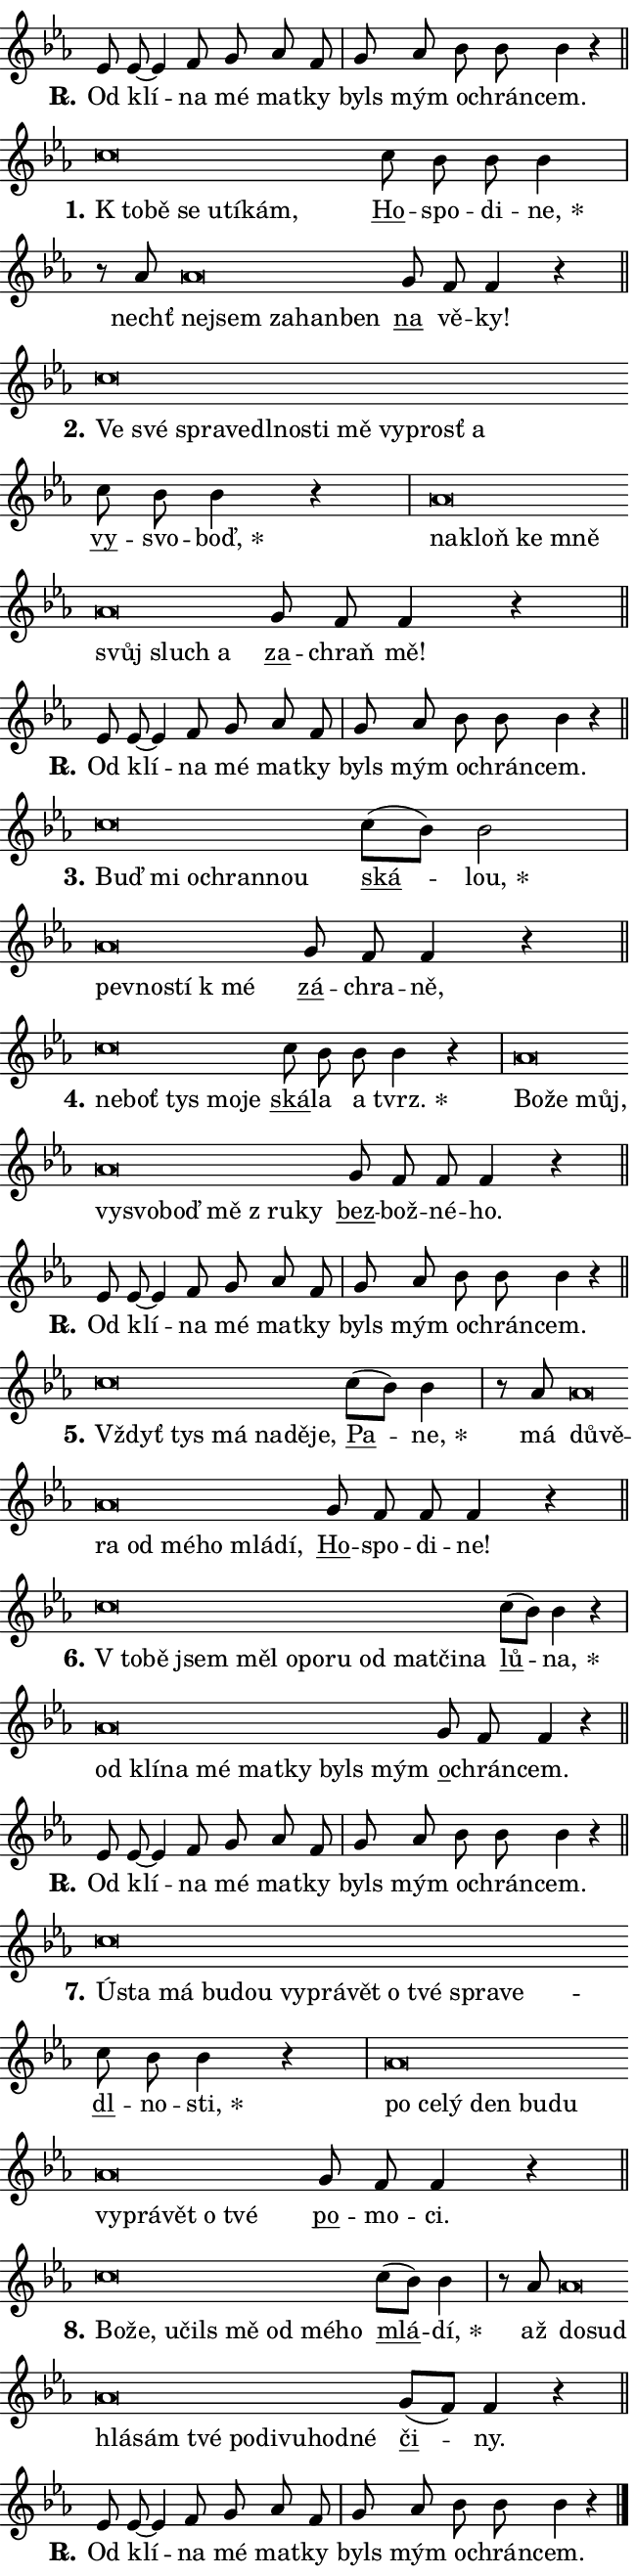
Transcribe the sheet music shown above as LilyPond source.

\version "2.24.0"
\header { tagline = "" }
\paper {
  indent = 0\cm
  top-margin = 0\cm
  right-margin = 0.13\cm % to fit lyric hyphens
  bottom-margin = 0\cm
  left-margin = 0\cm
  paper-width = 11\cm
  page-breaking = #ly:one-page-breaking
  system-system-spacing.basic-distance = #11
  score-system-spacing.basic-distance = #11
  ragged-last = ##f
}


%% Author: Thomas Morley
%% https://lists.gnu.org/archive/html/lilypond-user/2020-05/msg00002.html
#(define (line-position grob)
"Returns position of @var[grob} in current system:
   @code{'start}, if at first time-step
   @code{'end}, if at last time-step
   @code{'middle} otherwise
"
  (let* ((col (ly:item-get-column grob))
         (ln (ly:grob-object col 'left-neighbor))
         (rn (ly:grob-object col 'right-neighbor))
         (col-to-check-left (if (ly:grob? ln) ln col))
         (col-to-check-right (if (ly:grob? rn) rn col))
         (break-dir-left
           (and
             (ly:grob-property col-to-check-left 'non-musical #f)
             (ly:item-break-dir col-to-check-left)))
         (break-dir-right
           (and
             (ly:grob-property col-to-check-right 'non-musical #f)
             (ly:item-break-dir col-to-check-right))))
        (cond ((eqv? 1 break-dir-left) 'start)
              ((eqv? -1 break-dir-right) 'end)
              (else 'middle))))

#(define (tranparent-at-line-position vctor)
  (lambda (grob)
  "Relying on @code{line-position} select the relevant enry from @var{vctor}.
Used to determine transparency,"
    (case (line-position grob)
      ((end) (not (vector-ref vctor 0)))
      ((middle) (not (vector-ref vctor 1)))
      ((start) (not (vector-ref vctor 2))))))

noteHeadBreakVisibility =
#(define-music-function (break-visibility)(vector?)
"Makes @code{NoteHead}s transparent relying on @var{break-visibility}"
#{
  \override NoteHead.transparent =
    #(tranparent-at-line-position break-visibility)
#})

#(define delete-ledgers-for-transparent-note-heads
  (lambda (grob)
    "Reads whether a @code{NoteHead} is transparent.
If so this @code{NoteHead} is removed from @code{'note-heads} from
@var{grob}, which is supposed to be @code{LedgerLineSpanner}.
As a result ledgers are not printed for this @code{NoteHead}"
    (let* ((nhds-array (ly:grob-object grob 'note-heads))
           (nhds-list
             (if (ly:grob-array? nhds-array)
                 (ly:grob-array->list nhds-array)
                 '()))
           ;; Relies on the transparent-property being done before
           ;; Staff.LedgerLineSpanner.after-line-breaking is executed.
           ;; This is fragile ...
           (to-keep
             (remove
               (lambda (nhd)
                 (ly:grob-property nhd 'transparent #f))
               nhds-list)))
      ;; TODO find a better method to iterate over grob-arrays, similiar
      ;; to filter/remove etc for lists
      ;; For now rebuilt from scratch
      (set! (ly:grob-object grob 'note-heads)  '())
      (for-each
        (lambda (nhd)
          (ly:pointer-group-interface::add-grob grob 'note-heads nhd))
        to-keep))))

squashNotes = {
  \override NoteHead.X-extent = #'(-0.2 . 0.2)
  \override NoteHead.Y-extent = #'(-0.75 . 0)
  \override NoteHead.stencil =
    #(lambda (grob)
       (let ((pos (ly:grob-property grob 'staff-position)))
         (begin
           (if (< pos -7) (display "ERROR: Lower brevis then expected\n") (display ""))
           (if (<= pos -6) ly:text-interface::print ly:note-head::print))))
}
unSquashNotes = {
  \revert NoteHead.X-extent
  \revert NoteHead.Y-extent
  \revert NoteHead.stencil
}

hideNotes = \noteHeadBreakVisibility #begin-of-line-visible
unHideNotes = \noteHeadBreakVisibility #all-visible

% work-around for resetting accidentals
% https://lilypond.org/doc/v2.23/Documentation/notation/displaying-rhythms#unmetered-music
cadenzaMeasure = {
  \cadenzaOff
  \partial 1024 s1024
  \cadenzaOn
}

#(define-markup-command (accent layout props text) (markup?)
  "Underline accented syllable"
  (interpret-markup layout props
    #{\markup \override #'(offset . 4.3) \underline { #text }#}))

responsum = \markup \concat {
  "R" \hspace #-1.05 \path #0.1 #'((moveto 0 0.07) (lineto 0.9 0.8)) \hspace #0.05 "."
}

spaceSize = #0.6828661417322834 % exact space size for TeX Gyre Schola

\layout {
  \context {
    \Staff
    \remove "Time_signature_engraver"
    \override LedgerLineSpanner.after-line-breaking = #delete-ledgers-for-transparent-note-heads
  }
  \context {
    \Lyrics {
      \override LyricSpace.minimum-distance = \spaceSize
      \override LyricText.font-name = #"TeX Gyre Schola"
      \override LyricText.font-size = 1
      \override StanzaNumber.font-name = #"TeX Gyre Schola Bold"
      \override StanzaNumber.font-size = 1
    }
  }
  \context {
    \Score 
    \override NoteHead.text =
      #(lambda (grob) 
        (let ((pos (ly:grob-property grob 'staff-position)))
          #{\markup {
            \combine
              \halign #-0.55 \raise #(if (= pos -6) 0 0.5) \override #'(thickness . 2) \draw-line #'(3.2 . 0)
              \musicglyph "noteheads.sM1"
          }#}))
  }
}

% magnetic-lyrics.ily
%
%   written by
%     Jean Abou Samra <jean@abou-samra.fr>
%     Werner Lemberg <wl@gnu.org>
%
%   adapted by
%     Jiri Hon <jiri.hon@gmail.com>
%
% Version 2022-Apr-15

% https://www.mail-archive.com/lilypond-user@gnu.org/msg149350.html

#(define (Left_hyphen_pointer_engraver context)
   "Collect syllable-hyphen-syllable occurrences in lyrics and store
them in properties.  This engraver only looks to the left.  For
example, if the lyrics input is @code{foo -- bar}, it does the
following.

@itemize @bullet
@item
Set the @code{text} property of the @code{LyricHyphen} grob between
@q{foo} and @q{bar} to @code{foo}.

@item
Set the @code{left-hyphen} property of the @code{LyricText} grob with
text @q{foo} to the @code{LyricHyphen} grob between @q{foo} and
@q{bar}.
@end itemize

Use this auxiliary engraver in combination with the
@code{lyric-@/text::@/apply-@/magnetic-@/offset!} hook."
   (let ((hyphen #f)
         (text #f))
     (make-engraver
      (acknowledgers
       ((lyric-syllable-interface engraver grob source-engraver)
        (set! text grob)))
      (end-acknowledgers
       ((lyric-hyphen-interface engraver grob source-engraver)
        ;(when (not (grob::has-interface grob 'lyric-space-interface))
          (set! hyphen grob)));)
      ((stop-translation-timestep engraver)
       (when (and text hyphen)
         (ly:grob-set-object! text 'left-hyphen hyphen))
       (set! text #f)
       (set! hyphen #f)))))

#(define (lyric-text::apply-magnetic-offset! grob)
   "If the space between two syllables is less than the value in
property @code{LyricText@/.details@/.squash-threshold}, move the right
syllable to the left so that it gets concatenated with the left
syllable.

Use this function as a hook for
@code{LyricText@/.after-@/line-@/breaking} if the
@code{Left_@/hyphen_@/pointer_@/engraver} is active."
   (let ((hyphen (ly:grob-object grob 'left-hyphen #f)))
     (when hyphen
       (let ((left-text (ly:spanner-bound hyphen LEFT)))
         (when (grob::has-interface left-text 'lyric-syllable-interface)
           (let* ((common (ly:grob-common-refpoint grob left-text X))
                  (this-x-ext (ly:grob-extent grob common X))
                  (left-x-ext
                   (begin
                     ;; Trigger magnetism for left-text.
                     (ly:grob-property left-text 'after-line-breaking)
                     (ly:grob-extent left-text common X)))
                  ;; `delta` is the gap width between two syllables.
                  (delta (- (interval-start this-x-ext)
                            (interval-end left-x-ext)))
                  (details (ly:grob-property grob 'details))
                  (threshold (assoc-get 'squash-threshold details 0.2)))
             (when (< delta threshold)
               (let* (;; We have to manipulate the input text so that
                      ;; ligatures crossing syllable boundaries are not
                      ;; disabled.  For languages based on the Latin
                      ;; script this is essentially a beautification.
                      ;; However, for non-Western scripts it can be a
                      ;; necessity.
                      (lt (ly:grob-property left-text 'text))
                      (rt (ly:grob-property grob 'text))
                      (is-space (grob::has-interface hyphen 'lyric-space-interface))
                      (space (if is-space " " ""))
                      (extra-delta (if is-space spaceSize 0))
                      ;; Append new syllable.
                      (ltrt-space (if (and (string? lt) (string? rt))
                                (string-append lt space rt)
                                (make-concat-markup (list lt space rt))))
                      ;; Right-align `ltrt` to the right side.
                      (ltrt-space-markup (grob-interpret-markup
                               grob
                               (make-translate-markup
                                (cons (interval-length this-x-ext) 0)
                                (make-right-align-markup ltrt-space)))))
                 (begin
                   ;; Don't print `left-text`.
                   (ly:grob-set-property! left-text 'stencil #f)
                   ;; Set text and stencil (which holds all collected
                   ;; syllables so far) and shift it to the left.
                   (ly:grob-set-property! grob 'text ltrt-space)
                   (ly:grob-set-property! grob 'stencil ltrt-space-markup)
                   (ly:grob-translate-axis! grob (- (- delta extra-delta)) X))))))))))


#(define (lyric-hyphen::displace-bounds-first grob)
   ;; Make very sure this callback isn't triggered too early.
   (let ((left (ly:spanner-bound grob LEFT))
         (right (ly:spanner-bound grob RIGHT)))
     (ly:grob-property left 'after-line-breaking)
     (ly:grob-property right 'after-line-breaking)
     (ly:lyric-hyphen::print grob)))

squashThreshold = #0.4

\layout {
  \context {
    \Lyrics
    \consists #Left_hyphen_pointer_engraver
    \override LyricText.after-line-breaking =
      #lyric-text::apply-magnetic-offset!
    \override LyricHyphen.stencil = #lyric-hyphen::displace-bounds-first
    \override LyricText.details.squash-threshold = \squashThreshold
    \override LyricHyphen.minimum-distance = 0
    \override LyricHyphen.minimum-length = \squashThreshold
  }
}

squashText = \override LyricText.details.squash-threshold = 9999
unSquashText = \override LyricText.details.squash-threshold = \squashThreshold

leftText = \override LyricText.self-alignment-X = #LEFT
unLeftText = \revert LyricText.self-alignment-X

starOffset = #(lambda (grob) 
                (let ((x_offset (ly:self-alignment-interface::aligned-on-x-parent grob)))
                  (if (= x_offset 0) 0 (+ x_offset 1.2))))

star = #(define-music-function (syllable)(string?)
"Append star separator at the end of a syllable"
#{
  \once \override LyricText.X-offset = #starOffset
  \lyricmode { \markup {
    #syllable
    \override #'((font-name . "TeX Gyre Schola Bold")) \hspace #0.2 \lower #0.65 \larger "*"
  } }
#})

starAccent = #(define-music-function (syllable)(string?)
"Append star separator at the end of a syllable and make accent"
#{
  \once \override LyricText.X-offset = #starOffset
  \lyricmode { \markup {
    \accent #syllable
    \override #'((font-name . "TeX Gyre Schola Bold")) \hspace #0.2 \lower #0.65 \larger "*"
  } }
#})

breath = #(define-music-function (syllable)(string?)
"Append breathing indicator at the end of a syllable"
#{
  \lyricmode { \markup { #syllable "+" } }
#})

optionalBreath = #(define-music-function (syllable)(string?)
"Append optional breathing indicator at the end of a syllable"
#{
  \lyricmode { \markup { #syllable "(+)" } }
#})


\score {
    <<
        \new Voice = "melody" { \cadenzaOn \key es \major \relative { es'8 es~ es4 f8 g as f \cadenzaMeasure \bar "|" g as bes bes bes4 r \cadenzaMeasure \bar "||" \break } }
        \new Lyrics \lyricsto "melody" { \lyricmode { \set stanza = \responsum
Od klí -- na mé mat -- ky byls mým o -- chrán -- cem. } }
    >>
    \layout {}
}

\score {
    <<
        \new Voice = "melody" { \cadenzaOn \key es \major \relative { \squashNotes c''\breve*1/16 \hideNotes \breve*1/16 \bar "" \breve*1/16 \bar "" \breve*1/16 \bar "" \breve*1/16 \breve*1/16 \bar "" \unHideNotes \unSquashNotes \bar "" c8 bes bes bes4 \cadenzaMeasure \bar "|" r8 as8 \squashNotes as\breve*1/16 \hideNotes \breve*1/16 \bar "" \breve*1/16 \bar "" \breve*1/16 \breve*1/16 \bar "" \unHideNotes \unSquashNotes \bar "" g8 f f4 r \cadenzaMeasure \bar "||" \break } }
        \new Lyrics \lyricsto "melody" { \lyricmode { \set stanza = "1."
\leftText "K to" -- \squashText bě se u -- tí -- kám, \unLeftText \unSquashText \markup \accent Ho -- spo -- di -- \star ne, nechť \leftText nej -- \squashText sem za -- han -- ben \unLeftText \unSquashText \markup \accent na vě -- ky! } }
    >>
    \layout {}
}

\score {
    <<
        \new Voice = "melody" { \cadenzaOn \key es \major \relative { \squashNotes c''\breve*1/16 \hideNotes \breve*1/16 \bar "" \breve*1/16 \bar "" \breve*1/16 \bar "" \breve*1/16 \bar "" \breve*1/16 \bar "" \breve*1/16 \bar "" \breve*1/16 \bar "" \breve*1/16 \bar "" \breve*1/16 \breve*1/16 \bar "" \unHideNotes \unSquashNotes \bar "" c8 bes bes4 r \cadenzaMeasure \bar "|" \squashNotes as\breve*1/16 \hideNotes \breve*1/16 \bar "" \breve*1/16 \bar "" \breve*1/16 \bar "" \breve*1/16 \bar "" \breve*1/16 \breve*1/16 \bar "" \unHideNotes \unSquashNotes \bar "" g8 f f4 r \cadenzaMeasure \bar "||" \break } }
        \new Lyrics \lyricsto "melody" { \lyricmode { \set stanza = "2."
\leftText Ve \squashText své spra -- ve -- dl -- no -- sti mě vy -- prosť a \unLeftText \unSquashText \markup \accent vy -- svo -- \star boď, \leftText na -- \squashText kloň ke mně svůj sluch a \unLeftText \unSquashText \markup \accent za -- chraň mě! } }
    >>
    \layout {}
}

\score {
    <<
        \new Voice = "melody" { \cadenzaOn \key es \major \relative { es'8 es~ es4 f8 g as f \cadenzaMeasure \bar "|" g as bes bes bes4 r \cadenzaMeasure \bar "||" \break } }
        \new Lyrics \lyricsto "melody" { \lyricmode { \set stanza = \responsum
Od klí -- na mé mat -- ky byls mým o -- chrán -- cem. } }
    >>
    \layout {}
}

\score {
    <<
        \new Voice = "melody" { \cadenzaOn \key es \major \relative { \squashNotes c''\breve*1/16 \hideNotes \breve*1/16 \bar "" \breve*1/16 \bar "" \breve*1/16 \breve*1/16 \bar "" \unHideNotes \unSquashNotes \bar "" c8[( bes)] bes2 \cadenzaMeasure \bar "|" \squashNotes as\breve*1/16 \hideNotes \breve*1/16 \bar "" \breve*1/16 \breve*1/16 \bar "" \unHideNotes \unSquashNotes \bar "" g8 f f4 r \cadenzaMeasure \bar "||" \break } }
        \new Lyrics \lyricsto "melody" { \lyricmode { \set stanza = "3."
\leftText Buď \squashText mi o -- chran -- nou \unLeftText \unSquashText \markup \accent ská -- \star lou, \leftText pev -- \squashText no -- stí "k mé" \unLeftText \unSquashText \markup \accent zá -- chra -- ně, } }
    >>
    \layout {}
}

\score {
    <<
        \new Voice = "melody" { \cadenzaOn \key es \major \relative { \squashNotes c''\breve*1/16 \hideNotes \breve*1/16 \bar "" \breve*1/16 \bar "" \breve*1/16 \breve*1/16 \bar "" \unHideNotes \unSquashNotes \bar "" c8 bes bes bes4 r \cadenzaMeasure \bar "|" \squashNotes as\breve*1/16 \hideNotes \breve*1/16 \bar "" \breve*1/16 \bar "" \breve*1/16 \bar "" \breve*1/16 \bar "" \breve*1/16 \bar "" \breve*1/16 \bar "" \breve*1/16 \breve*1/16 \bar "" \unHideNotes \unSquashNotes \bar "" g8 f f f4 r \cadenzaMeasure \bar "||" \break } }
        \new Lyrics \lyricsto "melody" { \lyricmode { \set stanza = "4."
\leftText ne -- \squashText boť tys mo -- je \unLeftText \unSquashText \markup \accent ská -- la a \star tvrz. \leftText Bo -- \squashText že můj, vy -- svo -- boď mě "z ru" -- ky \unLeftText \unSquashText \markup \accent bez -- bož -- né -- ho. } }
    >>
    \layout {}
}

\score {
    <<
        \new Voice = "melody" { \cadenzaOn \key es \major \relative { es'8 es~ es4 f8 g as f \cadenzaMeasure \bar "|" g as bes bes bes4 r \cadenzaMeasure \bar "||" \break } }
        \new Lyrics \lyricsto "melody" { \lyricmode { \set stanza = \responsum
Od klí -- na mé mat -- ky byls mým o -- chrán -- cem. } }
    >>
    \layout {}
}

\score {
    <<
        \new Voice = "melody" { \cadenzaOn \key es \major \relative { \squashNotes c''\breve*1/16 \hideNotes \breve*1/16 \bar "" \breve*1/16 \bar "" \breve*1/16 \bar "" \breve*1/16 \breve*1/16 \bar "" \unHideNotes \unSquashNotes \bar "" c8[( bes)] bes4 \cadenzaMeasure \bar "|" r8 as8 \squashNotes as\breve*1/16 \hideNotes \breve*1/16 \bar "" \breve*1/16 \bar "" \breve*1/16 \bar "" \breve*1/16 \bar "" \breve*1/16 \bar "" \breve*1/16 \breve*1/16 \bar "" \unHideNotes \unSquashNotes \bar "" g8 f f f4 r \cadenzaMeasure \bar "||" \break } }
        \new Lyrics \lyricsto "melody" { \lyricmode { \set stanza = "5."
\leftText Vždyť \squashText tys má na -- dě -- je, \unLeftText \unSquashText \markup \accent Pa -- \star ne, má \leftText dů -- \squashText vě -- ra od mé -- ho mlá -- dí, \unLeftText \unSquashText \markup \accent Ho -- spo -- di -- ne! } }
    >>
    \layout {}
}

\score {
    <<
        \new Voice = "melody" { \cadenzaOn \key es \major \relative { \squashNotes c''\breve*1/16 \hideNotes \breve*1/16 \bar "" \breve*1/16 \bar "" \breve*1/16 \bar "" \breve*1/16 \bar "" \breve*1/16 \bar "" \breve*1/16 \bar "" \breve*1/16 \bar "" \breve*1/16 \bar "" \breve*1/16 \breve*1/16 \bar "" \unHideNotes \unSquashNotes \bar "" c8[( bes)] bes4 r \cadenzaMeasure \bar "|" \squashNotes as\breve*1/16 \hideNotes \breve*1/16 \bar "" \breve*1/16 \bar "" \breve*1/16 \bar "" \breve*1/16 \bar "" \breve*1/16 \bar "" \breve*1/16 \breve*1/16 \bar "" \unHideNotes \unSquashNotes \bar "" g8 f f4 r \cadenzaMeasure \bar "||" \break } }
        \new Lyrics \lyricsto "melody" { \lyricmode { \set stanza = "6."
\leftText "V to" -- \squashText bě jsem měl o -- po -- ru od mat -- či -- na \unLeftText \unSquashText \markup \accent lů -- \star na, \leftText od \squashText klí -- na mé mat -- ky byls mým \unLeftText \unSquashText \markup \accent o -- chrán -- cem. } }
    >>
    \layout {}
}

\score {
    <<
        \new Voice = "melody" { \cadenzaOn \key es \major \relative { es'8 es~ es4 f8 g as f \cadenzaMeasure \bar "|" g as bes bes bes4 r \cadenzaMeasure \bar "||" \break } }
        \new Lyrics \lyricsto "melody" { \lyricmode { \set stanza = \responsum
Od klí -- na mé mat -- ky byls mým o -- chrán -- cem. } }
    >>
    \layout {}
}

\score {
    <<
        \new Voice = "melody" { \cadenzaOn \key es \major \relative { \squashNotes c''\breve*1/16 \hideNotes \breve*1/16 \bar "" \breve*1/16 \bar "" \breve*1/16 \bar "" \breve*1/16 \bar "" \breve*1/16 \bar "" \breve*1/16 \bar "" \breve*1/16 \bar "" \breve*1/16 \bar "" \breve*1/16 \bar "" \breve*1/16 \breve*1/16 \bar "" \unHideNotes \unSquashNotes \bar "" c8 bes bes4 r \cadenzaMeasure \bar "|" \squashNotes as\breve*1/16 \hideNotes \breve*1/16 \bar "" \breve*1/16 \bar "" \breve*1/16 \bar "" \breve*1/16 \bar "" \breve*1/16 \bar "" \breve*1/16 \bar "" \breve*1/16 \bar "" \breve*1/16 \bar "" \breve*1/16 \breve*1/16 \bar "" \unHideNotes \unSquashNotes \bar "" g8 f f4 r \cadenzaMeasure \bar "||" \break } }
        \new Lyrics \lyricsto "melody" { \lyricmode { \set stanza = "7."
\leftText Ú -- \squashText sta má bu -- dou vy -- prá -- vět o tvé spra -- ve -- \unLeftText \unSquashText \markup \accent dl -- no -- \star sti, \leftText po \squashText ce -- lý den bu -- du vy -- prá -- vět o tvé \unLeftText \unSquashText \markup \accent po -- mo -- ci. } }
    >>
    \layout {}
}

\score {
    <<
        \new Voice = "melody" { \cadenzaOn \key es \major \relative { \squashNotes c''\breve*1/16 \hideNotes \breve*1/16 \bar "" \breve*1/16 \bar "" \breve*1/16 \bar "" \breve*1/16 \bar "" \breve*1/16 \bar "" \breve*1/16 \breve*1/16 \bar "" \unHideNotes \unSquashNotes \bar "" c8[( bes)] bes4 \cadenzaMeasure \bar "|" r8 as8 \squashNotes as\breve*1/16 \hideNotes \breve*1/16 \bar "" \breve*1/16 \bar "" \breve*1/16 \bar "" \breve*1/16 \bar "" \breve*1/16 \bar "" \breve*1/16 \bar "" \breve*1/16 \bar "" \breve*1/16 \breve*1/16 \bar "" \unHideNotes \unSquashNotes \bar "" g8[( f)] f4 r \cadenzaMeasure \bar "||" \break } }
        \new Lyrics \lyricsto "melody" { \lyricmode { \set stanza = "8."
\leftText Bo -- \squashText že, u -- čils mě od mé -- ho \unLeftText \unSquashText \markup \accent mlá -- \star dí, až \leftText do -- \squashText sud hlá -- sám tvé po -- di -- vu -- hod -- né \unLeftText \unSquashText \markup \accent či -- ny. } }
    >>
    \layout {}
}

\score {
    <<
        \new Voice = "melody" { \cadenzaOn \key es \major \relative { es'8 es~ es4 f8 g as f \cadenzaMeasure \bar "|" g as bes bes bes4 r \cadenzaMeasure \bar "||" \break } \bar "|." }
        \new Lyrics \lyricsto "melody" { \lyricmode { \set stanza = \responsum
Od klí -- na mé mat -- ky byls mým o -- chrán -- cem. } }
    >>
    \layout {}
}
